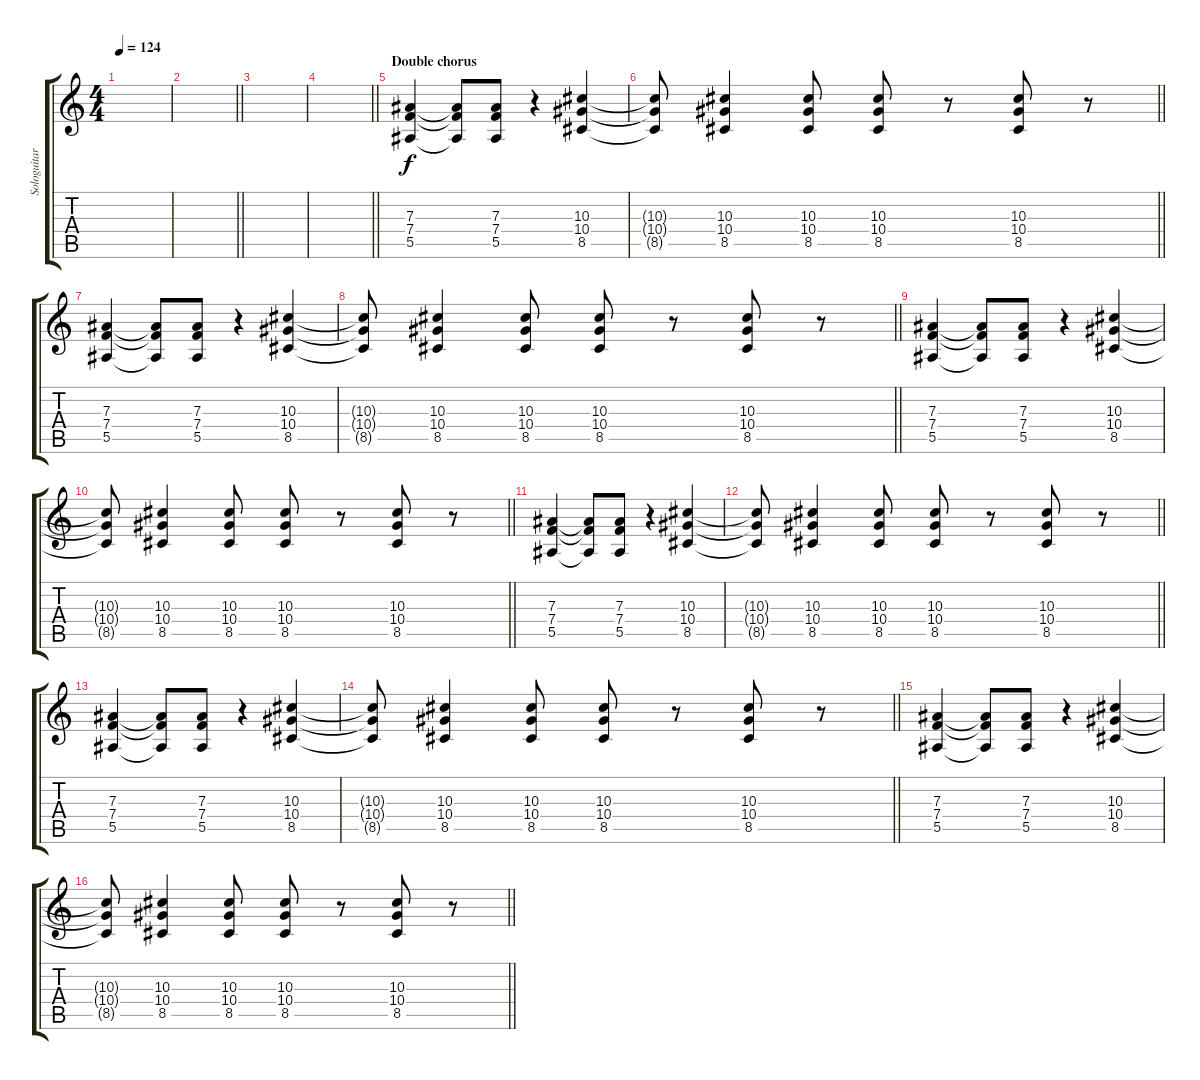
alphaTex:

\track ("Sologuitar" "Sologuitar") {instrument overdrivenguitar}
\staff {score tabs}
\tuning (C4 G3 Eb3 Bb2 F2 C2) {hide}
\ts (4 4)
\tempo 124
\clef g2
\ks c
|
\barLineRight lightlight
|
|
\barLineRight lightlight
|
\section ("" "Double chorus")
(7.3 7.4 5.5).4 (7.3{t} 7.4{t} 5.5{t}).8 (7.3 7.4 5.5).8 r.4 (10.3 10.4 8.5).4 |
\barLineRight lightlight
(10.3{t} 10.4{t} 8.5{t}).8 (10.3 10.4 8.5).4 (10.3 10.4 8.5).8 (10.3 10.4 8.5).8 r.8 (10.3 10.4 8.5).8 r.8 |
(7.3 7.4 5.5).4 (7.3{t} 7.4{t} 5.5{t}).8 (7.3 7.4 5.5).8 r.4 (10.3 10.4 8.5).4 |
\barLineRight lightlight
(10.3{t} 10.4{t} 8.5{t}).8 (10.3 10.4 8.5).4 (10.3 10.4 8.5).8 (10.3 10.4 8.5).8 r.8 (10.3 10.4 8.5).8 r.8 |
(7.3 7.4 5.5).4 (7.3{t} 7.4{t} 5.5{t}).8 (7.3 7.4 5.5).8 r.4 (10.3 10.4 8.5).4 |
\barLineRight lightlight
(10.3{t} 10.4{t} 8.5{t}).8 (10.3 10.4 8.5).4 (10.3 10.4 8.5).8 (10.3 10.4 8.5).8 r.8 (10.3 10.4 8.5).8 r.8 |
(7.3 7.4 5.5).4 (7.3{t} 7.4{t} 5.5{t}).8 (7.3 7.4 5.5).8 r.4 (10.3 10.4 8.5).4 |
\barLineRight lightlight
(10.3{t} 10.4{t} 8.5{t}).8 (10.3 10.4 8.5).4 (10.3 10.4 8.5).8 (10.3 10.4 8.5).8 r.8 (10.3 10.4 8.5).8 r.8 |
(7.3 7.4 5.5).4 (7.3{t} 7.4{t} 5.5{t}).8 (7.3 7.4 5.5).8 r.4 (10.3 10.4 8.5).4 |
\barLineRight lightlight
(10.3{t} 10.4{t} 8.5{t}).8 (10.3 10.4 8.5).4 (10.3 10.4 8.5).8 (10.3 10.4 8.5).8 r.8 (10.3 10.4 8.5).8 r.8 |
(7.3 7.4 5.5).4 (7.3{t} 7.4{t} 5.5{t}).8 (7.3 7.4 5.5).8 r.4 (10.3 10.4 8.5).4 |
\barLineRight lightlight
(10.3{t} 10.4{t} 8.5{t}).8 (10.3 10.4 8.5).4 (10.3 10.4 8.5).8 (10.3 10.4 8.5).8 r.8 (10.3 10.4 8.5).8 r.8
